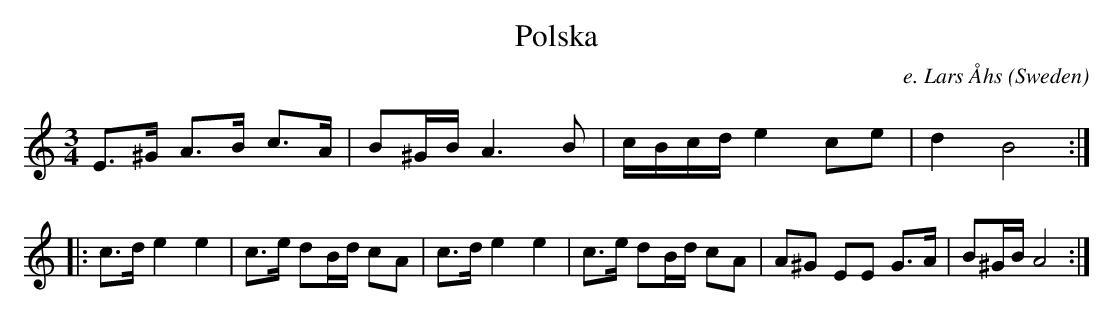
X:1
T:Polska
C:e. Lars Åhs
M:3/4
O:Sweden
K:A min
E>^G A>B c>A| B^G/B/ A3 B| c/B/c/d/ e2 ce | d2 B4 ::
c>d e2 e2| c>e dB/d/ cA| c>d e2 e2 | c>e dB/d/ cA| \
A^G EE G>A | B^G/B/ A4:|
